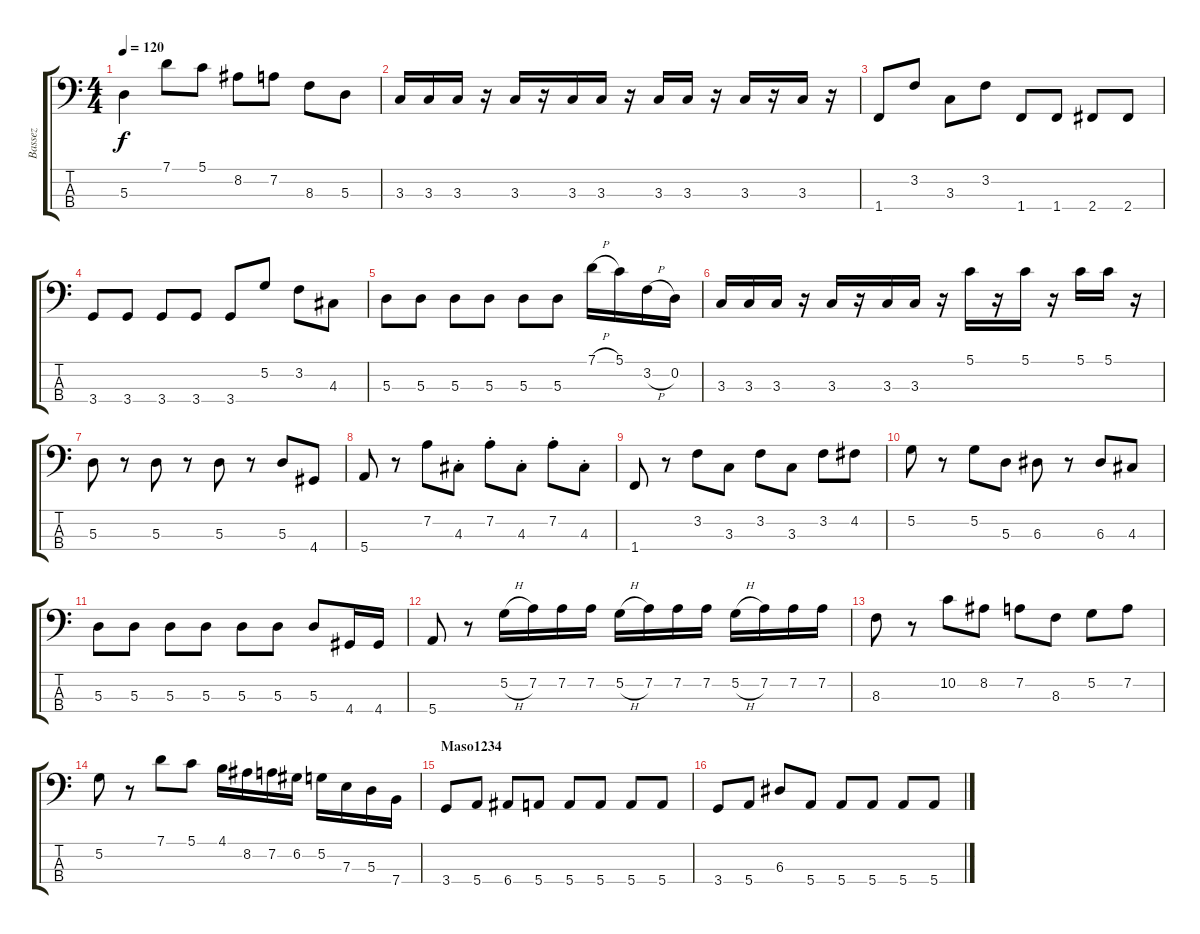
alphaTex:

\track ("Bassez" "Bassez") {instrument slapbass1}
\staff {score tabs}
\tuning (G2 D2 A1 E1) {hide}
\ts (4 4)
\tempo 120
\clef f4
\ks c
5.3.4{dy f} 7.1.8 5.1.8 8.2.8 7.2.8 8.3.8 5.3.8 |
3.3.16 3.3.16 3.3.16 r.16 3.3.16 r.16 3.3.16 3.3.16 r.16 3.3.16 3.3.16 r.16 3.3.16 r.16 3.3.16 r.16 |
1.4.8 3.2.8 3.3.8 3.2.8 1.4.8 1.4.8 2.4.8 2.4.8 |
3.4.8 3.4.8 3.4.8 3.4.8 3.4.8 5.2.8 3.2.8 4.3.8 |
5.3.8 5.3.8 5.3.8 5.3.8 5.3.8 5.3.8 7.1{h}.16 5.1.16 3.2{h}.16 0.2.16 |
3.3.16 3.3.16 3.3.16 r.16 3.3.16 r.16 3.3.16 3.3.16 r.16 5.1.16 r.16 5.1.16 r.16 5.1.16 5.1.16 r.16 |
5.3.8 r.8 5.3.8 r.8 5.3.8 r.8 5.3.8 4.4.8 |
5.4.8 r.8 7.2.8 4.3{st}.8 7.2{st}.8 4.3{st}.8 7.2{st}.8 4.3{st}.8 |
1.4.8 r.8 3.2.8 3.3.8 3.2.8 3.3.8 3.2.8 4.2.8 |
5.2.8 r.8 5.2.8 5.3.8 6.3.8 r.8 6.3.8 4.3.8 |
5.3.8 5.3.8 5.3.8 5.3.8 5.3.8 5.3.8 5.3.8 4.4.16 4.4.16 |
5.4.8 r.8 5.2{h}.16 7.2.16 7.2.16 7.2.16 5.2{h}.16 7.2.16 7.2.16 7.2.16 5.2{h}.16 7.2.16 7.2.16 7.2.16 |
8.3.8 r.8 10.2.8 8.2.8 7.2.8 8.3.8 5.2.8 7.2.8 |
5.2.8 r.8 7.1.8 5.1.8 4.1.16 8.2.16 7.2.16 6.2.16 5.2.16 7.3.16 5.3.16 7.4.16 |
\section ("" "Maso1234")
3.4.8 5.4.8 6.4.8 5.4.8 5.4.8 5.4.8 5.4.8 5.4.8 |
3.4.8 5.4.8 6.3.8 5.4.8 5.4.8 5.4.8 5.4.8 5.4.8
